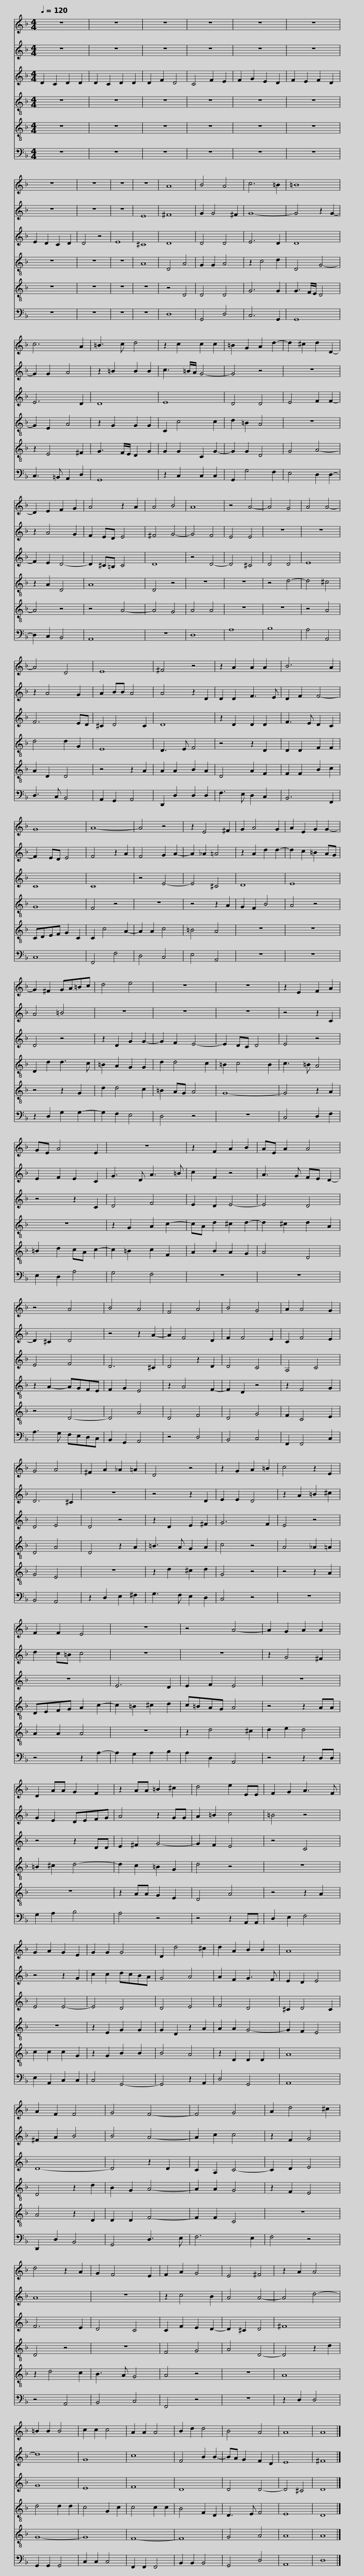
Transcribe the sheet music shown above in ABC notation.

X:1
%%score 1 2 3 4 5 6
L:1/8
Q:1/4=120
M:4/4
I:linebreak $
K:F
V:1 treble
V:2 treble
V:3 treble
V:4 treble-8
V:5 treble-8
V:6 bass
V:1
 z8 | z8 | z8 | z8 | z8 | %5
 z8 | z8 | z8 |$ z8 | z8 | %10
 A8 | B4 A4 | c6 =B2 | =B8 | c6 A2 | %15
 =B3 c d4 |$ z2 c2 c2 c2 | =B2 G2 A2 d2- | d2 ^c2 d2 D2- | D2 E2 F2 G2 | %20
 A4 z2 A2 | A4 B4 | A8 | z4 A4- |$ A4 G4 | %25
 A4 A4- | A4 D4 | E8 | ^F4 z4 | z2 A2 A2 A2 | %30
 B6 A2 |$ G8 | A8- | A4 z4 | z2 E4 ^F2 | %35
 G2 A4 G2 | A2 E2 G2 G2- |$ G2 ^F2 GA=Bc | d4 e4 | z8 | %40
 z8 | z2 E2 F2 A2 | GE A4 E2 |$ z8 | z2 F2 A2 B2 | %45
 AE A2 A4 | z4 A4 | B4 A4 | F4 A4 |$ B4 G4 | %50
 A2 A4 G2 | G4 A4 | ^F2 A2 _A2 =A2 | D4 z4 | z2 G2 A2 =B2 | %55
 c4 z2 E2 |$ F2 F2 E4 | z8 | z4 A4- | A2 G2 A2 A2 | %60
 D2 AA G2 F2 |$ z2 AA =B2 ^c2 | d4 e2 EE | F2 G2 A3 F | G2 A2 G2 E2 | %65
 G2 G2 G4 | D2 d4 ^c2 |$ d2 A2 B2 B2 | A8 | A2 F2 F4 | %70
 G4 F4- | F4 G4 | A2 d4 ^c2 | d4 z2 A2 |$ G2 F4 E2 | %75
 F2 A2 G4 | E4 ^F4 | z2 A2 A4 | =B2 B2 B4 | c2 c2 c4 | %80
 A2 A2 A4 | B2 d2 d4 |$ B4 A4 | A8 | A8 |] %85
V:2
 z8 | z8 | z8 | z8 | z8 | %5
 z8 | z8 | z8 |$ z8 | E8 | %10
 ^F8 | G2 G4 ^F2 | G8- | G4 z2 G2- | G2 G2 A4 | %15
 z2 =B2 B2 B2 |$ c3 =B/A/ G4- | G4 z4 | z8 | z2 A4 G2 | %20
 F2 ED E4 | ^F4 G4- | G4 F4 | E4 E4 |$ z8 | %25
 z8 | z2 A4 G2 | A2 BB A4 | A4 z2 D2 | D2 D2 F3 E | %30
 D2 F2 F4- |$ F2 ED E4 | F4 z2 A2 | F4 G2 A2- | A2 _A2 =A4 | %35
 z2 A2 d2 d2- | d2 c2 =B2 AG |$ A4 =B4 | z8 | z8 | %40
 z8 | z4 z2 C2 | E2 F2 E2 C2 |$ G3 D A3 =B | c2 F2 z4 | %45
 A3 G FE D2- | D2 ^C2 D4 | z4 z2 A2- | A2 F4 D2 |$ F2 F4 E2 | %50
 C2 F4 E2 | D6 ^C2 | z8 | z4 z2 D2 | E2 E2 D4 | %55
 z2 A2 =B2 ^c2 |$ d2 c=B c4 | z8 | z8 | z2 G4 ^F2 | %60
 G2 E2 DEFG |$ A4 z2 GG | A2 =B2 c4 | =B4 z4 | z4 z2 G2 | %65
 c2 c2 dcBA | G4 A4 |$ A2 F2 G3 F | E2 D2 E4 | ^F2 A2 B4 | %70
 B4 A4- | A2 c2 c4 | z2 F2 G4 | A8 |$ z8 | %75
 z2 c4 B2 | A4 A4- | A4 d4- | d8 | G8 | %80
 c8 | F4 B2 B2- |$ BA G2 F2 D2 | E8 | ^F8 |] %85
V:3
 D2 C2 D2 D2 | D2 C2 D2 D2 | D2 F2 D4 | C4 F2 E2 | F2 G2 E2 D2 | %5
 F2 E2 F2 D2 | E2 D2 C2 D2 | D4 z4 |$ E8 | ^C8 | %10
 D8 | D4 D4 | E6 D2 | D8 | E6 D2 | %15
 D8 |$ E8 | D4 D4 | E4 F2 F2- | F2 E2 D4- | %20
 D2 ^C=B, C4 | D8 | z4 D4- | D4 ^C4 |$ D4 D4 | %25
 E8 | F6 ED | ^C2 D4 C2 | D8 | z2 D2 D2 D2 | %30
 F3 E D2 C2 |$ C8 | C8 | z4 E4- | E4 ^C4 | %35
 D8 | E8 |$ D4 z4 | z2 D2 G2 G2- | G2 F2 E4- | %40
 E2 DC D4 | E4 z4 | z4 z2 C2 |$ D4 F4 | E2 D2 E4- | %45
 E4 D4 | E4 F4 | D6 ^C2 | D4 z2 D2 |$ D4 C4 | %50
 A,4 C4 | D4 E4 | D4 z4 | z2 D2 E2 ^F2 | G6 F2 | %55
 E4 z4 |$ z8 | E6 D2 | E2 F2 E4 | z8 | %60
 z4 z2 DD |$ E2 ^F2 G4- | G2 F2 E4 | z4 C4 | E4 E4- | %65
 E4 D4 | D4 E4 |$ F4 D4 | ^C2 D4 C2 | D8- | %70
 D4 z2 D2 | C2 A,2 C4- | C2 D2 E4 | F6 E2 |$ D4 C4 | %75
 C2 F2 E2 D2- | D2 ^C2 D4 | ^F8 | G8 | E8 | %80
 F8 | D8 |$ D4 D4- | D4 ^C4 | D8 |] %85
V:4
 z8 | z8 | z8 | z8 | z8 | %5
 z8 | z8 | z8 |$ z8 | A8 | %10
 D4 A4 | G2 G2 A4 | z2 c4 d2 | D4 G4- | G2 E2 A4 | %15
 z2 G2 G2 G2 |$ C2 c4 c2 | d2 =B2 A4 | z8 | z2 A2 D4 | %20
 A8 | D4 z4 | z8 | z8 |$ z4 d4- | %25
 d4 ^c4 | d4 d2 G2 | E8 | D3 E F4 | z4 z2 D2 | %30
 D2 D2 F2 F2 |$ G8 | F4 z4 | z8 | z4 z2 A2 | %35
 G2 F2 B4 | A4 z4 |$ D2 d2 d3 c | =B2 A2 G2 G2 | d2 d4 c2 | %40
 =B2 c4 B2 | c3 =B A4 | z8 |$ z2 G2 A2 c2- | cA d2 ^c2 d2- | %45
 d2 ^c2 d2 A2 | z2 A2- AGFE | F2 G2 E4 | z2 A4 F2- |$ F2 D2 z4 | %50
 z2 F4 G2 | D4 A4 | D4 z2 A2 | =B3 A G2 A2 | c4 z4 | %55
 A4 _A2 =A2 |$ DEFG A2 c2- | c2 =B2 ^c2 d2 | c=BAG A4 | z4 z2 AA | %60
 =B2 ^c2 d4- |$ d2 c2 =B2 G2 | d4 z4 | z8 | z8 | %65
 z2 E2 G2 G2 | G2 D2 z2 A2 |$ A2 A2 G4- | G2 F2 E4 | D4 z2 d2 | %70
 B2 G2 A4- | A2 A2 G4 | z2 F2 E4 | D4 z4 |$ z8 | %75
 F4 G4 | A4 D4- | D4 z2 d2 | d4 d2 d2 | c4 G2 c2 | %80
 c4 c2 c2 | B4 F2 D2 |$ D3 E F4 | E8 | D8 |] %85
V:5
 z8 | z8 | z8 | z8 | z8 | %5
 z8 | z8 | z8 |$ z8 | z8 | %10
 z4 D4 | D4 D4 | G6 G2 | G3 F/E/ D4 | z2 E4 ^F2 | %15
 G3 F/E/ D2 G2 |$ G2 G2 C2 G2- | G2 G2 D4 | G4 A4- | A4 z4 | %20
 z4 A4- | A4 G4 | A4 A4 | z8 |$ z8 | %25
 z4 A4 | A2 D2 D4 | z4 z2 A2 | A2 A2 B2 A2 | D4 A2 F2 | %30
 F2 F2 B2 c2 |$ CDEF G2 C2 | C2 c4 A2- | A2 A2 c4 | =B4 A4 | %35
 z8 | z8 |$ z4 z2 G2 | d2 d4 c2 | =B2 AG A4 | %40
 G8- | G4 z2 A2 | =B2 d2 cA c2- |$ c2 =B2 c2 F2 | A2 B2 A2 G2 | %45
 A4 D4 | z4 D4- | D4 A4 | D4 F4 |$ D4 G4 | %50
 F2 C4 E2 | G4 E4 | z8 | z2 d2 ^c2 d2 | G4 z4 | %55
 z4 z2 A2 |$ A2 A2 A4 | z8 | z2 d4 ^c2 | d2 e2 d4 | %60
 z8 |$ z2 AA G2 E2 | D4 A4 | z4 z2 A2 | c2 c2 c2 G2 | %65
 z2 G2 B2 B2 | B4 A4 |$ z2 D2 D2 D2 | A8 | A4 z2 D2 | %70
 D2 D2 F4- | F2 F2 C4 | z8 | z2 d4 c2 |$ B3 A G4 | %75
 A4 z4 | z8 | A8 | G8- | G8 | %80
 F8- | F8 |$ G4 A4 | A8 | A8 |] %85
V:6
 z8 | z8 | z8 | z8 | z8 | %5
 z8 | z8 | z8 |$ z8 | z8 | %10
 D,8 | G,,4 D,4 | C,6 G,,2 | G,,8 | C,3 =B,, A,,2 D,2 | %15
 G,,8 |$ z2 C,2 C,2 C,2 | G,,2 G,4 F,2 | E,4 D,2 D,2- | D,2 C,2 B,,4 | %20
 A,,8 | z8 | D,8 | A,8 |$ B,8 | %25
 A,4 A,,4 | D,3 C, B,,4 | A,,2 G,,2 A,,4 | D,,2 D,2 D,2 D,2 | F,3 E, D,2 C,2 | %30
 B,,6 F,,2 |$ C,8 | F,,4 F,4 | D,4 C,4 | E,4 A,,4 | %35
 z8 | z8 |$ z2 D,2 G,2 G,2- | G,2 F,2 E,4 | D,4 z4 | %40
 z8 | C,4 D,2 F,2 | E,2 D,2 A,4 |$ G,4 F,4 | z8 | %45
 z8 | A,3 G, F,E,D,C, | B,,2 G,,2 A,,4 | z4 D,4 |$ B,,4 C,4 | %50
 F,,2 F,,4 C,2 | B,,4 A,,4 | z2 D,2 E,2 ^F,2 | G,3 F, E,2 D,2 | C,4 z4 | %55
 z8 |$ z4 z2 A,2- | A,2 G,2 A,2 B,2 | A,2 D,2 A,,4 | z4 z2 D,D, | %60
 G,2 A,2 B,4 |$ A,4 z4 | z4 z2 A,,A,, | D,2 E,2 F,4 | E,2 A,,2 C,2 C,2 | %65
 C,4 G,,4- | G,,4 z2 A,,2 |$ D,4 G,,4 | A,,8 | D,,2 D,2 B,,4 | %70
 G,,4 D,3 E, | F,6 E,2 | F,4 z4 | z4 A,,4 |$ B,,4 C,4 | %75
 F,,4 z4 | z8 | z2 D,2 D,4 | G,,2 G,,2 G,,4 | C,2 C,2 C,4 | %80
 F,,2 F,,2 F,,4 | B,,2 B,,2 B,,4 |$ G,,4 D,4 | A,,8 | D,8 |] %85
